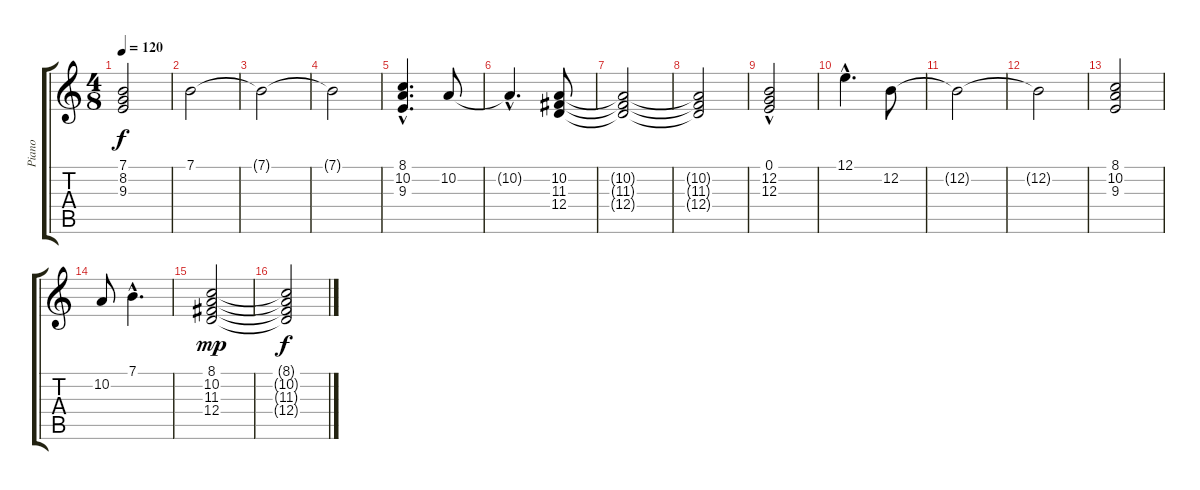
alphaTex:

\track ("Piano" "Piano") {instrument acousticgrandpiano}
\staff {score tabs}
\tuning (E4 B3 G3 D3 A2 E2) {hide}
\ts (4 8)
\tempo 120
\clef g2
\ks c
(7.1 8.2 9.3).2{dy f} |
7.1.2 |
7.1{t}.2 |
7.1{t}.2 |
(8.1{hac} 10.2{hac} 9.3{hac}).4{d} 10.2.8 |
10.2{hac t}.4{d} (10.2 11.3 12.4).8 |
(10.2{t} 11.3{t} 12.4{t}).2 |
(10.2{t} 11.3{t} 12.4{t}).2 |
(0.1 12.2{hac} 12.3).2 |
12.1{hac}.4{d} 12.2.8 |
12.2{t}.2 |
12.2{t}.2 |
(8.1 10.2 9.3).2 |
10.2.8 7.1{hac}.4{d} |
(8.1 10.2 11.3 12.4).2{dy mp} |
(8.1{t} 10.2{t} 11.3{t} 12.4{t}).2{dy f}
